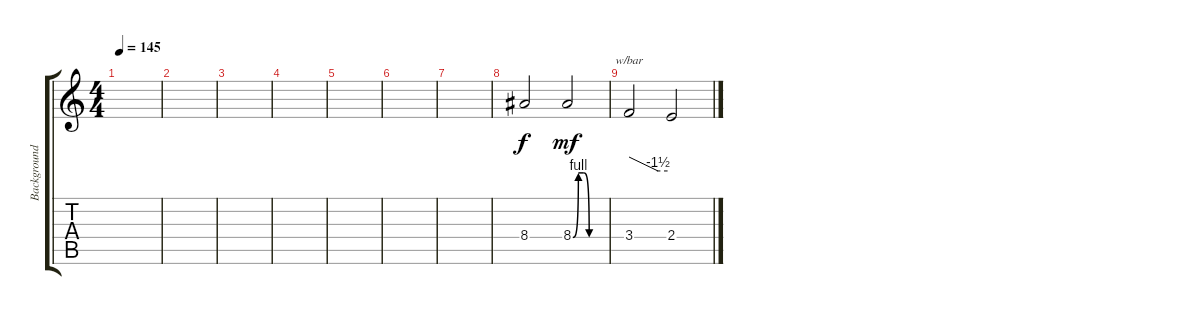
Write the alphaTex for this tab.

\track ("Background noises" "Background") {instrument guitarharmonics}
\staff {score tabs}
\tuning (E4 B3 G3 D3 A2 E2) {hide}
\ts (4 4)
\tempo 145
\clef g2
\ks c
|
|
|
|
|
|
|
8.4.2 8.4{be (custom 0 0 10 4 20 4 30 0 60 0)}.2{dy mf} |
3.4.2{tbe (custom default 0 0 45 -6 60 -6)} 2.4.2{volume 0}
